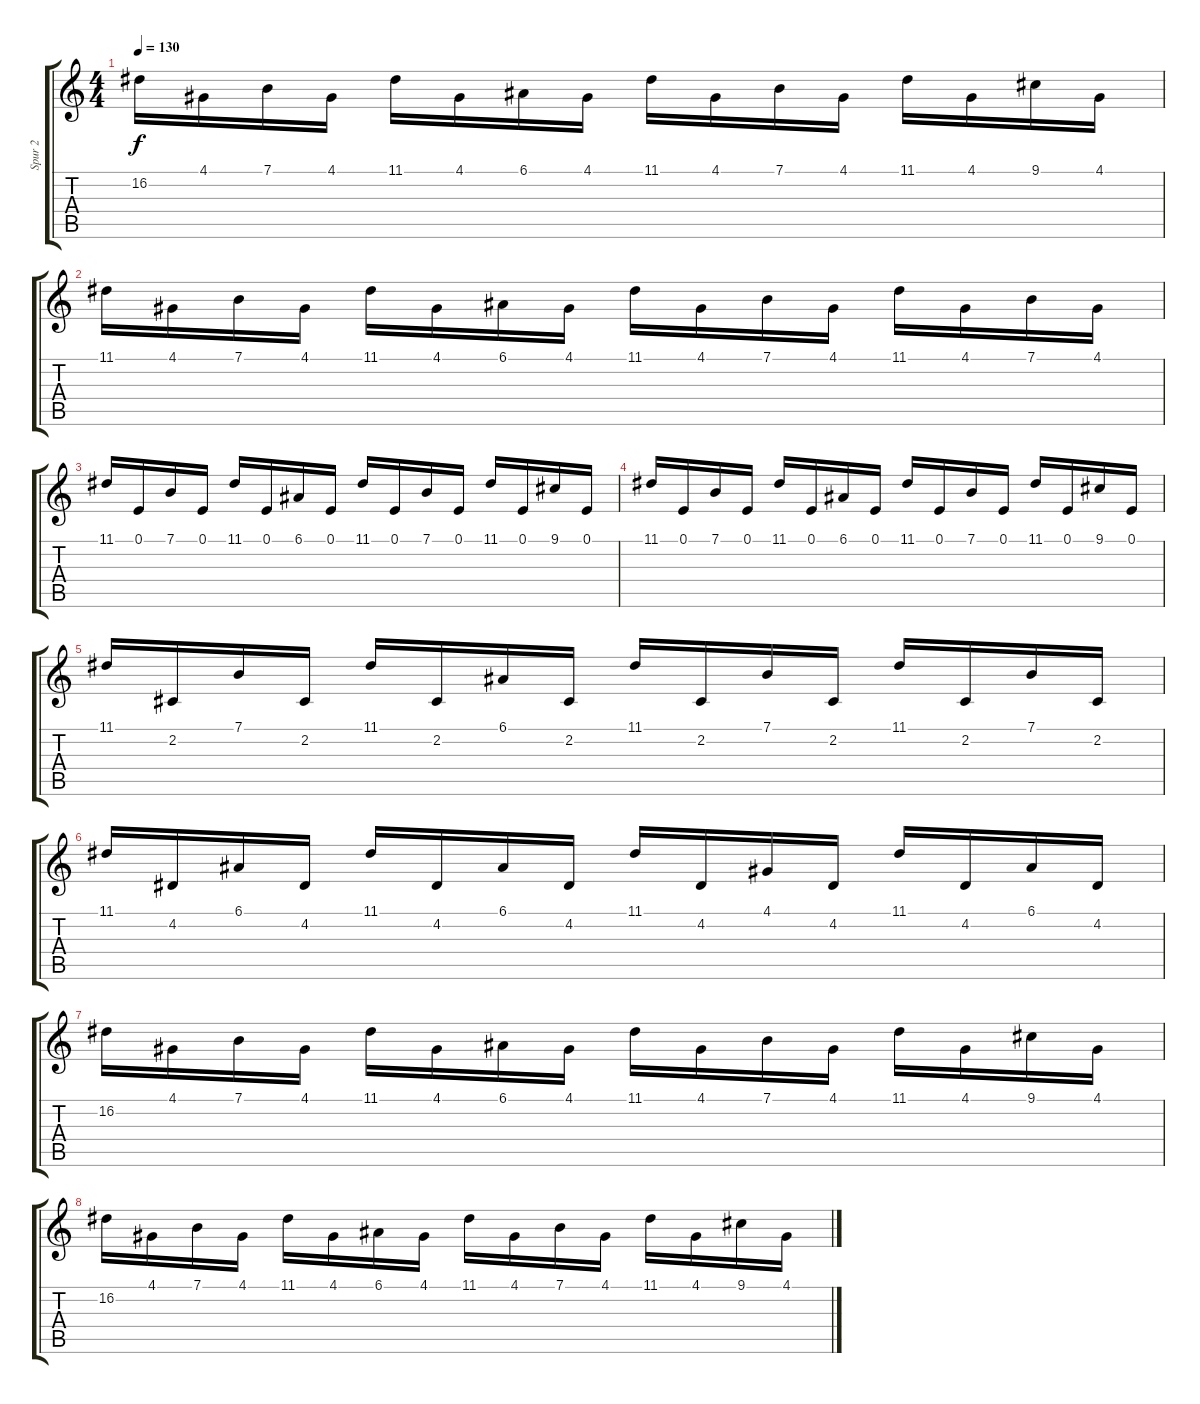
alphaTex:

\track ("Spur 2" "Spur 2") {instrument harpsichord}
\staff {score tabs}
\tuning (E4 B3 G3 D3 A2 E2) {hide}
\ts (4 4)
\tempo 130
\clef g2
\ks c
16.2.16{dy f} 4.1.16 7.1.16 4.1.16 11.1.16 4.1.16 6.1.16 4.1.16 11.1.16 4.1.16 7.1.16 4.1.16 11.1.16 4.1.16 9.1.16 4.1.16 |
11.1.16 4.1.16 7.1.16 4.1.16 11.1.16 4.1.16 6.1.16 4.1.16 11.1.16 4.1.16 7.1.16 4.1.16 11.1.16 4.1.16 7.1.16 4.1.16 |
11.1.16 0.1.16 7.1.16 0.1.16 11.1.16 0.1.16 6.1.16 0.1.16 11.1.16 0.1.16 7.1.16 0.1.16 11.1.16 0.1.16 9.1.16 0.1.16 |
11.1.16 0.1.16 7.1.16 0.1.16 11.1.16 0.1.16 6.1.16 0.1.16 11.1.16 0.1.16 7.1.16 0.1.16 11.1.16 0.1.16 9.1.16 0.1.16 |
11.1.16 2.2.16 7.1.16 2.2.16 11.1.16 2.2.16 6.1.16 2.2.16 11.1.16 2.2.16 7.1.16 2.2.16 11.1.16 2.2.16 7.1.16 2.2.16 |
11.1.16 4.2.16 6.1.16 4.2.16 11.1.16 4.2.16 6.1.16 4.2.16 11.1.16 4.2.16 4.1.16 4.2.16 11.1.16 4.2.16 6.1.16 4.2.16 |
16.2.16 4.1.16 7.1.16 4.1.16 11.1.16 4.1.16 6.1.16 4.1.16 11.1.16 4.1.16 7.1.16 4.1.16 11.1.16 4.1.16 9.1.16 4.1.16 |
16.2.16 4.1.16 7.1.16 4.1.16 11.1.16 4.1.16 6.1.16 4.1.16 11.1.16 4.1.16 7.1.16 4.1.16 11.1.16 4.1.16 9.1.16 4.1.16
